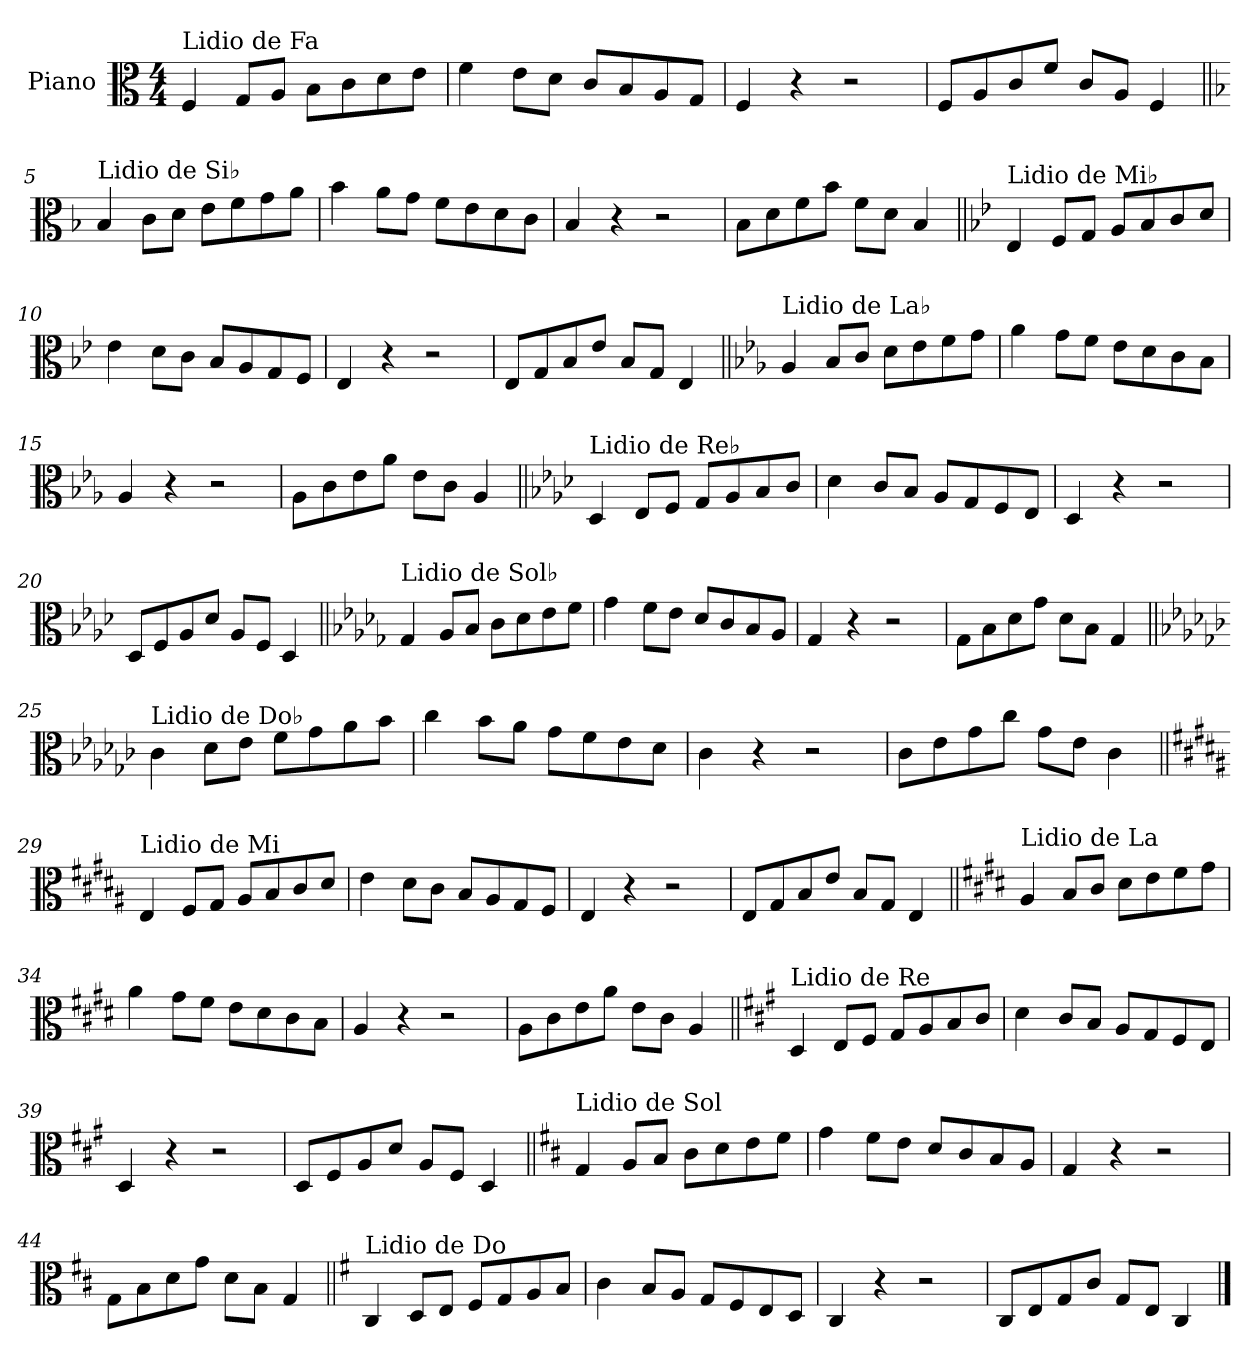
**kern
*part1
*staff1
*I"Piano
*I'Pno.
*clefC3
*k[]
*M4/4
=1
!LO:TX:a:t=Lidio de Fa
4F/
8G/L
8A/J
8B\L
8c\
8d\
8e\J
=2
4f\
8e\L
8d\J
8c/L
8B/
8A/
8G/J
=3
4F/
4r
2r
=4
8F/L
8A/
8c/
8f/J
8c/L
8A/J
4F/
!!LO:LB:g=z
=5||
*k[b-]
!LO:TX:a:t=Lidio de Si♭
4B-/
8c\L
8d\J
8e\L
8f\
8g\
8a\J
=6
4b-\
8a\L
8g\J
8f\L
8e\
8d\
8c\J
=7
4B-/
4r
2r
=8
8B-\L
8d\
8f\
8b-\J
8f\L
8d\J
4B-/
!!LO:LB:g=z
=9||
*k[b-e-]
!LO:TX:a:t=Lidio de Mi♭
4E-/
8F/L
8G/J
8A/L
8B-/
8c/
8d/J
=10
4e-\
8d\L
8c\J
8B-/L
8A/
8G/
8F/J
=11
4E-/
4r
2r
=12
8E-/L
8G/
8B-/
8e-/J
8B-/L
8G/J
4E-/
!!LO:LB:g=z
=13||
*k[b-e-a-]
!LO:TX:a:t=Lidio de La♭
4A-/
8B-/L
8c/J
8d\L
8e-\
8f\
8g\J
=14
4a-\
8g\L
8f\J
8e-\L
8d\
8c\
8B-\J
=15
4A-/
4r
2r
=16
8A-\L
8c\
8e-\
8a-\J
8e-\L
8c\J
4A-/
!!LO:LB:g=z
=17||
*k[b-e-a-d-]
!LO:TX:a:t=Lidio de Re♭
4D-/
8E-/L
8F/J
8G/L
8A-/
8B-/
8c/J
=18
4d-\
8c/L
8B-/J
8A-/L
8G/
8F/
8E-/J
=19
4D-/
4r
2r
=20
8D-/L
8F/
8A-/
8d-/J
8A-/L
8F/J
4D-/
!!LO:LB:g=z
=21||
*k[b-e-a-d-g-]
!LO:TX:a:t=Lidio de Sol♭
4G-/
8A-/L
8B-/J
8c\L
8d-\
8e-\
8f\J
=22
4g-\
8f\L
8e-\J
8d-/L
8c/
8B-/
8A-/J
=23
4G-/
4r
2r
=24
8G-\L
8B-\
8d-\
8g-\J
8d-\L
8B-\J
4G-/
!!LO:LB:g=z
=25||
*k[b-e-a-d-g-c-]
!LO:TX:a:t=Lidio de Do♭
4c-\
8d-\L
8e-\J
8f\L
8g-\
8a-\
8b-\J
=26
4cc-\
8b-\L
8a-\J
8g-\L
8f\
8e-\
8d-\J
=27
4c-\
4r
2r
=28
8c-\L
8e-\
8g-\
8cc-\J
8g-\L
8e-\J
4c-\
!!LO:LB:g=z
=29||
*k[f#c#g#d#a#]
!LO:TX:a:t=Lidio de Mi
4E/
8F#/L
8G#/J
8A#/L
8B/
8c#/
8d#/J
=30
4e\
8d#\L
8c#\J
8B/L
8A#/
8G#/
8F#/J
=31
4E/
4r
2r
=32
8E/L
8G#/
8B/
8e/J
8B/L
8G#/J
4E/
!!LO:LB:g=z
=33||
*k[f#c#g#d#]
!LO:TX:a:t=Lidio de La
4A/
8B/L
8c#/J
8d#\L
8e\
8f#\
8g#\J
=34
4a\
8g#\L
8f#\J
8e\L
8d#\
8c#\
8B\J
=35
4A/
4r
2r
=36
8A\L
8c#\
8e\
8a\J
8e\L
8c#\J
4A/
!!LO:LB:g=z
=37||
*k[f#c#g#]
!LO:TX:a:t=Lidio de Re
4D/
8E/L
8F#/J
8G#/L
8A/
8B/
8c#/J
=38
4d\
8c#/L
8B/J
8A/L
8G#/
8F#/
8E/J
=39
4D/
4r
2r
=40
8D/L
8F#/
8A/
8d/J
8A/L
8F#/J
4D/
!!LO:LB:g=z
=41||
*k[f#c#]
!LO:TX:a:t=Lidio de Sol
4G/
8A/L
8B/J
8c#\L
8d\
8e\
8f#\J
=42
4g\
8f#\L
8e\J
8d/L
8c#/
8B/
8A/J
=43
4G/
4r
2r
=44
8G\L
8B\
8d\
8g\J
8d\L
8B\J
4G/
!!LO:LB:g=z
=45||
*k[f#]
!LO:TX:a:t=Lidio de Do
4C/
8D/L
8E/J
8F#/L
8G/
8A/
8B/J
=46
4c\
8B/L
8A/J
8G/L
8F#/
8E/
8D/J
=47
4C/
4r
2r
=48
8C/L
8E/
8G/
8c/J
8G/L
8E/J
4C/
==
*-
